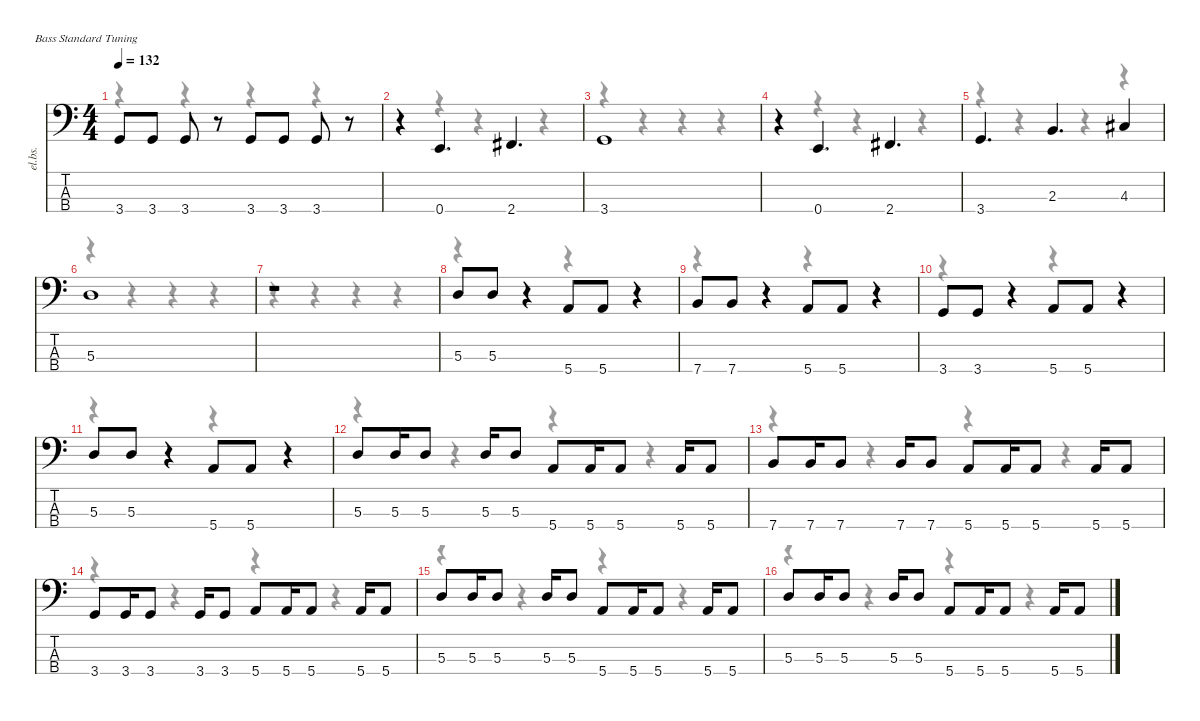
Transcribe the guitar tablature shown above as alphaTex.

\defaultSystemsLayout 4
\hideDynamics
\bracketExtendMode nobrackets
\otherSystemsTrackNameOrientation horizontal
\track ("Bass" "el.bs.") {instrument electricbasspick}
\staff {score tabs}
\tuning (G2 D2 A1 E1)
\voice
\ts (4 4)
\tempo 132
\clef f4
\ks c
3.4.8{dy f beam Up} 3.4.8{beam Up} 3.4.8{beam Up} r.8{beam Up} 3.4.8{beam Up} 3.4.8{beam Up} 3.4.8{beam Up} r.8{beam Up} |
r.4{beam Up} 0.4.4{d beam Up} 2.4{acc #}.4{d beam Up} |
3.4.1{beam Up} |
r.4{beam Up} 0.4.4{d beam Up} 2.4{acc #}.4{d beam Up} |
3.4.4{d beam Up} 2.3.4{d beam Up} 4.3{acc #}.4{beam Up} |
5.3.1{beam Up} |
r.1{beam Up} |
5.3.8{beam Up} 5.3.8{beam Up} r.4{beam Up} 5.4.8{beam Up} 5.4.8{beam Up} r.4{beam Up} |
7.4.8{beam Up} 7.4.8{beam Up} r.4{beam Up} 5.4.8{beam Up} 5.4.8{beam Up} r.4{beam Up} |
3.4.8{beam Up} 3.4.8{beam Up} r.4{beam Up} 5.4.8{beam Up} 5.4.8{beam Up} r.4{beam Up} |
5.3.8{beam Up} 5.3.8{beam Up} r.4{beam Up} 5.4.8{beam Up} 5.4.8{beam Up} r.4{beam Up} |
5.3.8{beam Up} 5.3.16{beam Up} 5.3.8{beam Up} 5.3.16{beam Up} 5.3.8{beam Up} 5.4.8{beam Up} 5.4.16{beam Up} 5.4.8{beam Up} 5.4.16{beam Up} 5.4.8{beam Up} |
7.4.8{beam Up} 7.4.16{beam Up} 7.4.8{beam Up} 7.4.16{beam Up} 7.4.8{beam Up} 5.4.8{beam Up} 5.4.16{beam Up} 5.4.8{beam Up} 5.4.16{beam Up} 5.4.8{beam Up} |
3.4.8{beam Up} 3.4.16{beam Up} 3.4.8{beam Up} 3.4.16{beam Up} 3.4.8{beam Up} 5.4.8{beam Up} 5.4.16{beam Up} 5.4.8{beam Up} 5.4.16{beam Up} 5.4.8{beam Up} |
5.3.8{beam Up} 5.3.16{beam Up} 5.3.8{beam Up} 5.3.16{beam Up} 5.3.8{beam Up} 5.4.8{beam Up} 5.4.16{beam Up} 5.4.8{beam Up} 5.4.16{beam Up} 5.4.8{beam Up} |
5.3.8{beam Up} 5.3.16{beam Up} 5.3.8{beam Up} 5.3.16{beam Up} 5.3.8{beam Up} 5.4.8{beam Up} 5.4.16{beam Up} 5.4.8{beam Up} 5.4.16{beam Up} 5.4.8{beam Up}
\voice
\clef f4
\ottava regular
\simile none
\ks c
r.4{dy mf beam Down} r.4{beam Down} r.4{beam Down} r.4{beam Down} |
r.4{beam Down} r.4{beam Down} r.4{beam Down} r.4{beam Down} |
r.4{beam Down} r.4{beam Down} r.4{beam Down} r.4{beam Down} |
r.4{beam Down} r.4{beam Down} r.4{beam Down} r.4{beam Down} |
r.4{beam Down} r.4{beam Down} r.4{beam Down} r.4{beam Down} |
r.4{beam Down} r.4{beam Down} r.4{beam Down} r.4{beam Down} |
r.4{beam Down} r.4{beam Down} r.4{beam Down} r.4{beam Down} |
r.4{beam Down} r.4{beam Down} r.4{beam Down} r.4{beam Down} |
r.4{beam Down} r.4{beam Down} r.4{beam Down} r.4{beam Down} |
r.4{beam Down} r.4{beam Down} r.4{beam Down} r.4{beam Down} |
r.4{beam Down} r.4{beam Down} r.4{beam Down} r.4{beam Down} |
r.4{beam Down} r.4{beam Down} r.4{beam Down} r.4{beam Down} |
r.4{beam Down} r.4{beam Down} r.4{beam Down} r.4{beam Down} |
r.4{beam Down} r.4{beam Down} r.4{beam Down} r.4{beam Down} |
r.4{beam Down} r.4{beam Down} r.4{beam Down} r.4{beam Down} |
r.4{beam Down} r.4{beam Down} r.4{beam Down} r.4{beam Down}
